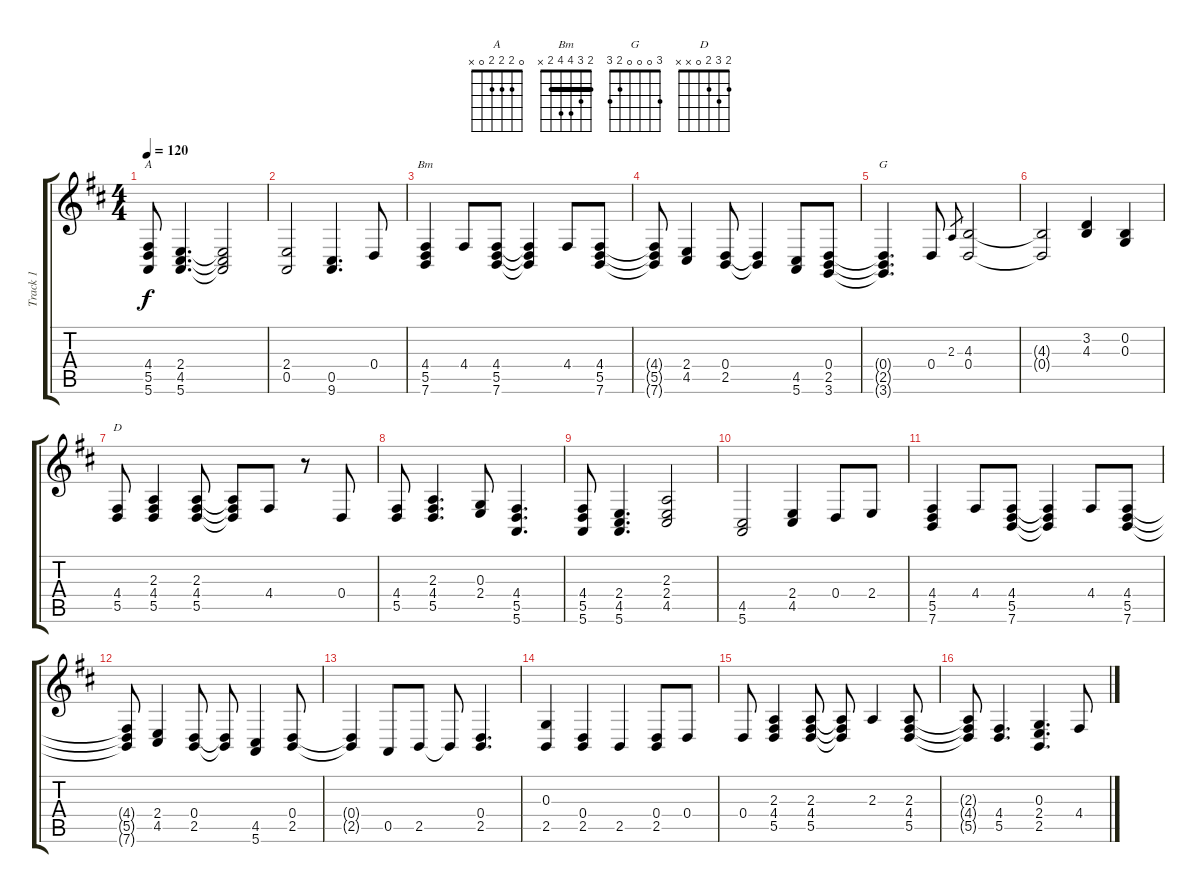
\track ("Track 1" "Track 1") {instrument honkytonkpiano}
\staff {score tabs}
\tuning (E4 B3 G3 D3 A2 E2) {hide}
\chord ("A" 0 2 2 2 0 x)
\chord ("Bm" 2 3 4 4 2 x) {barre 2}
\chord ("G" 3 0 0 0 2 3)
\chord ("D" 2 3 2 0 x x)
\ts (4 4)
\tempo 120
\clef g2
\ks d
(4.4 5.5 5.6).8{ch "A" dy f} (2.4 4.5 5.6).4{d} (2.4{t} 4.5{t} 5.6{t}).2 |
(2.4 0.5).2 (0.5 9.6).4{d} 0.4.8 |
(4.4 5.5 7.6).4{ch "Bm"} 4.4.8 (4.4 5.5 7.6).8 (4.4{t} 5.5{t} 7.6{t}).4 4.4.8 (4.4 5.5 7.6).8 |
(4.4{t} 5.5{t} 7.6{t}).8 (2.4 4.5).4 (0.4 2.5).8 (0.4{t} 2.5{t}).4 (4.5 5.6).8 (0.4 2.5 3.6).8 |
(0.4{t} 2.5{t} 3.6{t}).4{d ch "G"} 0.4.8 2.3.8{gr} (4.3 0.4).2 |
(4.3{t} 0.4{t}).2 (3.2 4.3).4 (0.2 0.3).4 |
(4.4 5.5).8{ch "D"} (2.3 4.4 5.5).4 (2.3 4.4 5.5).8 (2.3{t} 4.4{t} 5.5{t}).8 4.4.8 r.8 0.4.8 |
(4.4 5.5).8 (2.3 4.4 5.5).4{d} (0.3 2.4).8 (4.4 5.5 5.6).4{d} |
(4.4 5.5 5.6).8 (2.4 4.5 5.6).4{d} (2.3 2.4 4.5).2 |
(4.5 5.6).2 (2.4 4.5).4 0.4.8 2.4.8 |
(4.4 5.5 7.6).4 4.4.8 (4.4 5.5 7.6).8 (4.4{t} 5.5{t} 7.6{t}).4 4.4.8 (4.4 5.5 7.6).8 |
(4.4{t} 5.5{t} 7.6{t}).8 (2.4 4.5).4 (0.4 2.5).8 (0.4{t} 2.5{t}).8 (4.5 5.6).4 (0.4 2.5).8 |
(0.4{t} 2.5{t}).4 0.5.8 2.5.8 2.5{t}.8 (0.4 2.5).4{d} |
(0.3 2.5).4 (0.4 2.5).4 2.5.4 (0.4 2.5).8 0.4.8 |
0.4.8 (2.3 4.4 5.5).4 (2.3 4.4 5.5).8 (2.3{t} 4.4{t} 5.5{t}).8 2.3.4 (2.3 4.4 5.5).8 |
(2.3{t} 4.4{t} 5.5{t}).8 (4.4 5.5).4{d} (0.3 2.4 2.5).4{d} 4.4.8
